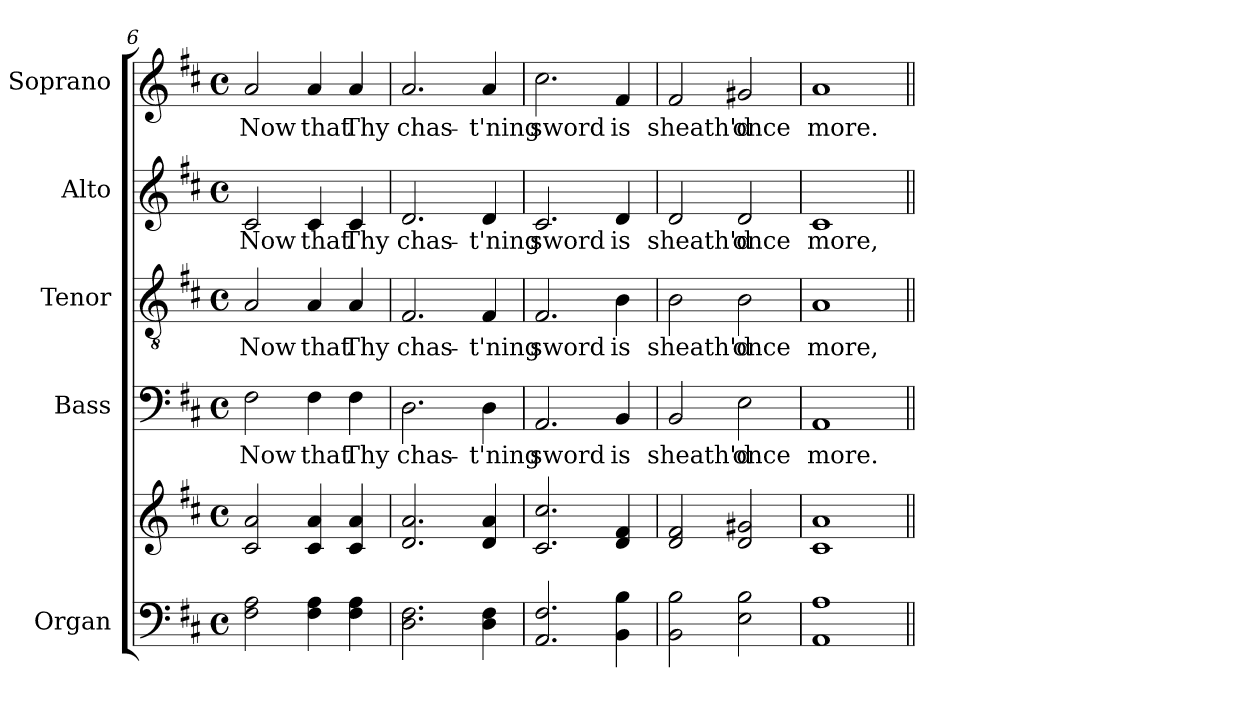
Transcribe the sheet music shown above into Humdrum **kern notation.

**kern	**kern	**kern	**text	**kern	**text	**kern	**text	**kern	**text
*part5	*part5	*part4	*part4	*part3	*part3	*part2	*part2	*part1	*part1
*staff6	*staff5	*staff4	*staff4	*staff3	*staff3	*staff2	*staff2	*staff1	*staff1
*I"Organ	*	*I"Bass	*	*I"Tenor	*	*I"Alto	*	*I"Soprano	*
*I'Org.	*	*I'B.	*	*I'T.	*	*I'A.	*	*I'S.	*
*clefF4	*clefG2	*clefF4	*	*clefGv2	*	*clefG2	*	*clefG2	*
*	*	*	*	*ITrd7c12	*	*	*	*	*
*k[f#c#]	*k[f#c#]	*k[f#c#]	*	*k[f#c#]	*	*k[f#c#]	*	*k[f#c#]	*
*D:	*D:	*D:	*	*D:	*	*D:	*	*D:	*
*M4/4	*M4/4	*M4/4	*	*M4/4	*	*M4/4	*	*M4/4	*
*met(c)	*met(c)	*met(c)	*	*met(c)	*	*met(c)	*	*met(c)	*
=6	=6	=6	=6	=6	=6	=6	=6	=6	=6
!	!	!	!LO:LY:b:color=#000000	!	!	!	!	!	!
!	!	!	!	!	!LO:LY:b:color=#000000	!	!	!	!
!	!	!	!	!	!	!	!LO:LY:b:color=#000000	!	!
!	!	!	!	!	!	!	!	!	!LO:LY:b:color=#000000
2F#i\ 2Ai	2c#i/ 2ai	2F#i\	Now	2AAi/	Now	2c#i/	Now	2ai/	Now
!	!	!	!LO:LY:b:color=#000000	!	!	!	!	!	!
!	!	!	!	!	!LO:LY:b:color=#000000	!	!	!	!
!	!	!	!	!	!	!	!LO:LY:b:color=#000000	!	!
!	!	!	!	!	!	!	!	!	!LO:LY:b:color=#000000
4F#i\ 4Ai	4c#i/ 4ai	4F#i\	that	4AAi/	that	4c#i/	that	4ai/	that
!	!	!	!LO:LY:b:color=#000000	!	!	!	!	!	!
!	!	!	!	!	!LO:LY:b:color=#000000	!	!	!	!
!	!	!	!	!	!	!	!LO:LY:b:color=#000000	!	!
!	!	!	!	!	!	!	!	!	!LO:LY:b:color=#000000
4F#i\ 4Ai	4c#i/ 4ai	4F#i\	Thy	4AAi/	Thy	4c#i/	Thy	4ai/	Thy
=7	=7	=7	=7	=7	=7	=7	=7	=7	=7
!	!	!	!LO:LY:b:color=#000000	!	!	!	!	!	!
!	!	!	!	!	!LO:LY:b:color=#000000	!	!	!	!
!	!	!	!	!	!	!	!LO:LY:b:color=#000000	!	!
!	!	!	!	!	!	!	!	!	!LO:LY:b:color=#000000
2.Di\ 2.F#i	2.di/ 2.ai	2.Di\	chas-	2.FF#i/	chas-	2.di/	chas-	2.ai/	chas-
!	!	!	!LO:LY:b:color=#000000	!	!	!	!	!	!
!	!	!	!	!	!LO:LY:b:color=#000000	!	!	!	!
!	!	!	!	!	!	!	!LO:LY:b:color=#000000	!	!
!	!	!	!	!	!	!	!	!	!LO:LY:b:color=#000000
4Di\ 4F#i	4di/ 4ai	4Di\	-t'ning	4FF#i/	-t'ning	4di/	-t'ning	4ai/	-t'ning
=8	=8	=8	=8	=8	=8	=8	=8	=8	=8
!	!	!	!LO:LY:b:color=#000000	!	!	!	!	!	!
!	!	!	!	!	!LO:LY:b:color=#000000	!	!	!	!
!	!	!	!	!	!	!	!LO:LY:b:color=#000000	!	!
!	!	!	!	!	!	!	!	!	!LO:LY:b:color=#000000
2.AAi/ 2.F#i	2.c#i/ 2.cc#i	2.AAi/	sword	2.FF#i/	sword	2.c#i/	sword	2.cc#i\	sword
!	!	!	!LO:LY:b:color=#000000	!	!	!	!	!	!
!	!	!	!	!	!LO:LY:b:color=#000000	!	!	!	!
!	!	!	!	!	!	!	!LO:LY:b:color=#000000	!	!
!	!	!	!	!	!	!	!	!	!LO:LY:b:color=#000000
4BBi\ 4Bi	4di/ 4f#i	4BBi/	is	4BBi\	is	4di/	is	4f#i/	is
=9	=9	=9	=9	=9	=9	=9	=9	=9	=9
!	!	!	!LO:LY:b:color=#000000	!	!	!	!	!	!
!	!	!	!	!	!LO:LY:b:color=#000000	!	!	!	!
!	!	!	!	!	!	!	!LO:LY:b:color=#000000	!	!
!	!	!	!	!	!	!	!	!	!LO:LY:b:color=#000000
2BBi\ 2Bi	2di/ 2f#i	2BBi/	sheath'd	2BBi\	sheath'd	2di/	sheath'd	2f#i/	sheath'd
!	!	!	!LO:LY:b:color=#000000	!	!	!	!	!	!
!	!	!	!	!	!LO:LY:b:color=#000000	!	!	!	!
!	!	!	!	!	!	!	!LO:LY:b:color=#000000	!	!
!	!	!	!	!	!	!	!	!	!LO:LY:b:color=#000000
2Ei\ 2Bi	2di/ 2g#Xi	2Ei\	once	2BBi\	once	2di/	once	2g#Xi/	once
!!LO:LB:g=z
=10	=10	=10	=10	=10	=10	=10	=10	=10	=10
!	!	!	!LO:LY:b:color=#000000	!	!	!	!	!	!
!	!	!	!	!	!LO:LY:b:color=#000000	!	!	!	!
!	!	!	!	!	!	!	!LO:LY:b:color=#000000	!	!
!	!	!	!	!	!	!	!	!	!LO:LY:b:color=#000000
1AAi 1Ai	1c#i 1ai	1AAi	more.	1AAi	more,	1c#i	more,	1ai	more.
=||	=||	=||	=||	=||	=||	=||	=||	=||	=||
*-	*-	*-	*-	*-	*-	*-	*-	*-	*-
